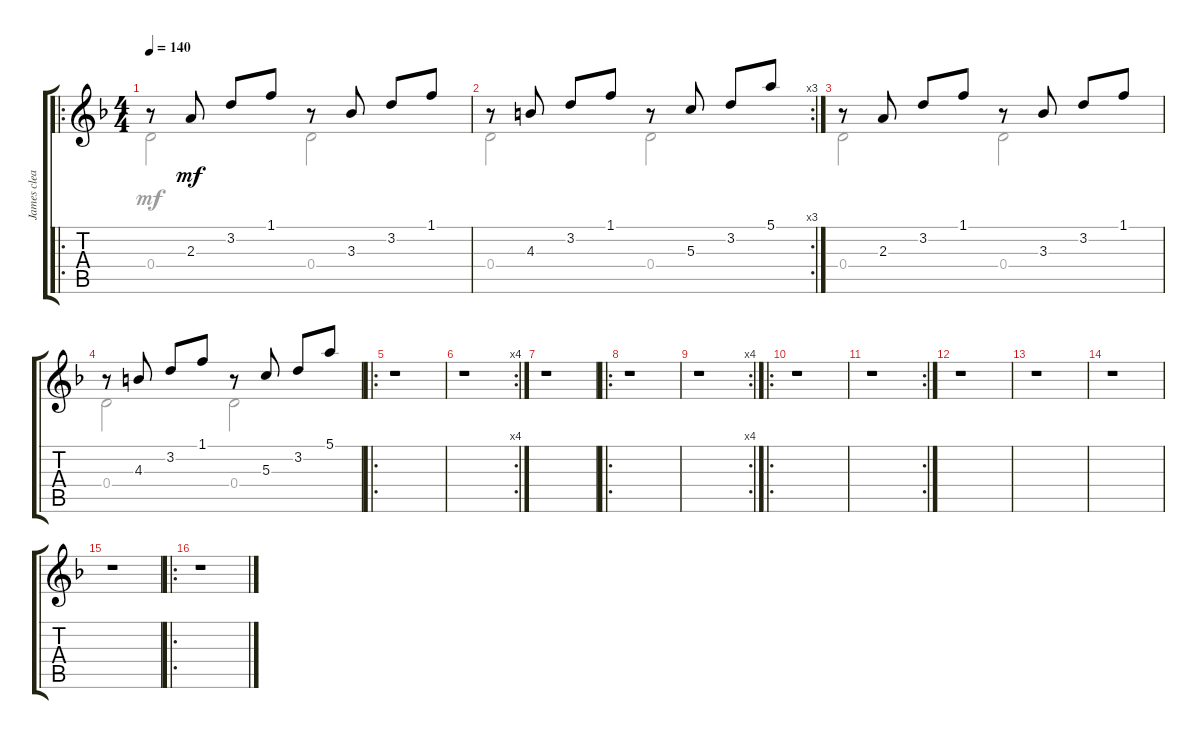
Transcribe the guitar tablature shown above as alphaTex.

\track ("James clean" "James clea") {instrument electricguitarclean}
\staff {score tabs}
\tuning (E4 B3 G3 D3 A2 E2) {hide}
\voice
\ro
\ts (4 4)
\tempo 140
\clef g2
\ks f
r.8{dy f} 2.3.8{dy mf} 3.2.8 1.1.8 r.8 3.3.8 3.2.8 1.1.8 |
\rc 3
r.8 4.3.8 3.2.8 1.1.8 r.8 5.3.8 3.2.8 5.1.8 |
r.8 2.3.8 3.2.8 1.1.8 r.8 3.3.8 3.2.8 1.1.8 |
r.8 4.3.8 3.2.8 1.1.8 r.8 5.3.8 3.2.8 5.1.8 |
\ro
r.1 |
\rc 4
r.1 |
r.1 |
\ro
r.1 |
\rc 4
r.1 |
\ro
r.1 |
\rc 2
r.1 |
r.1 |
r.1 |
r.1 |
r.1 |
\ro
r.1
\voice
\clef g2
\ottava regular
\simile none
\ks f
0.4.2{dy mf} 0.4.2 |
0.4.2 0.4.2 |
0.4.2 0.4.2 |
0.4.2 0.4.2 |
|
|
|
|
|
|
|
|
|
|
|
